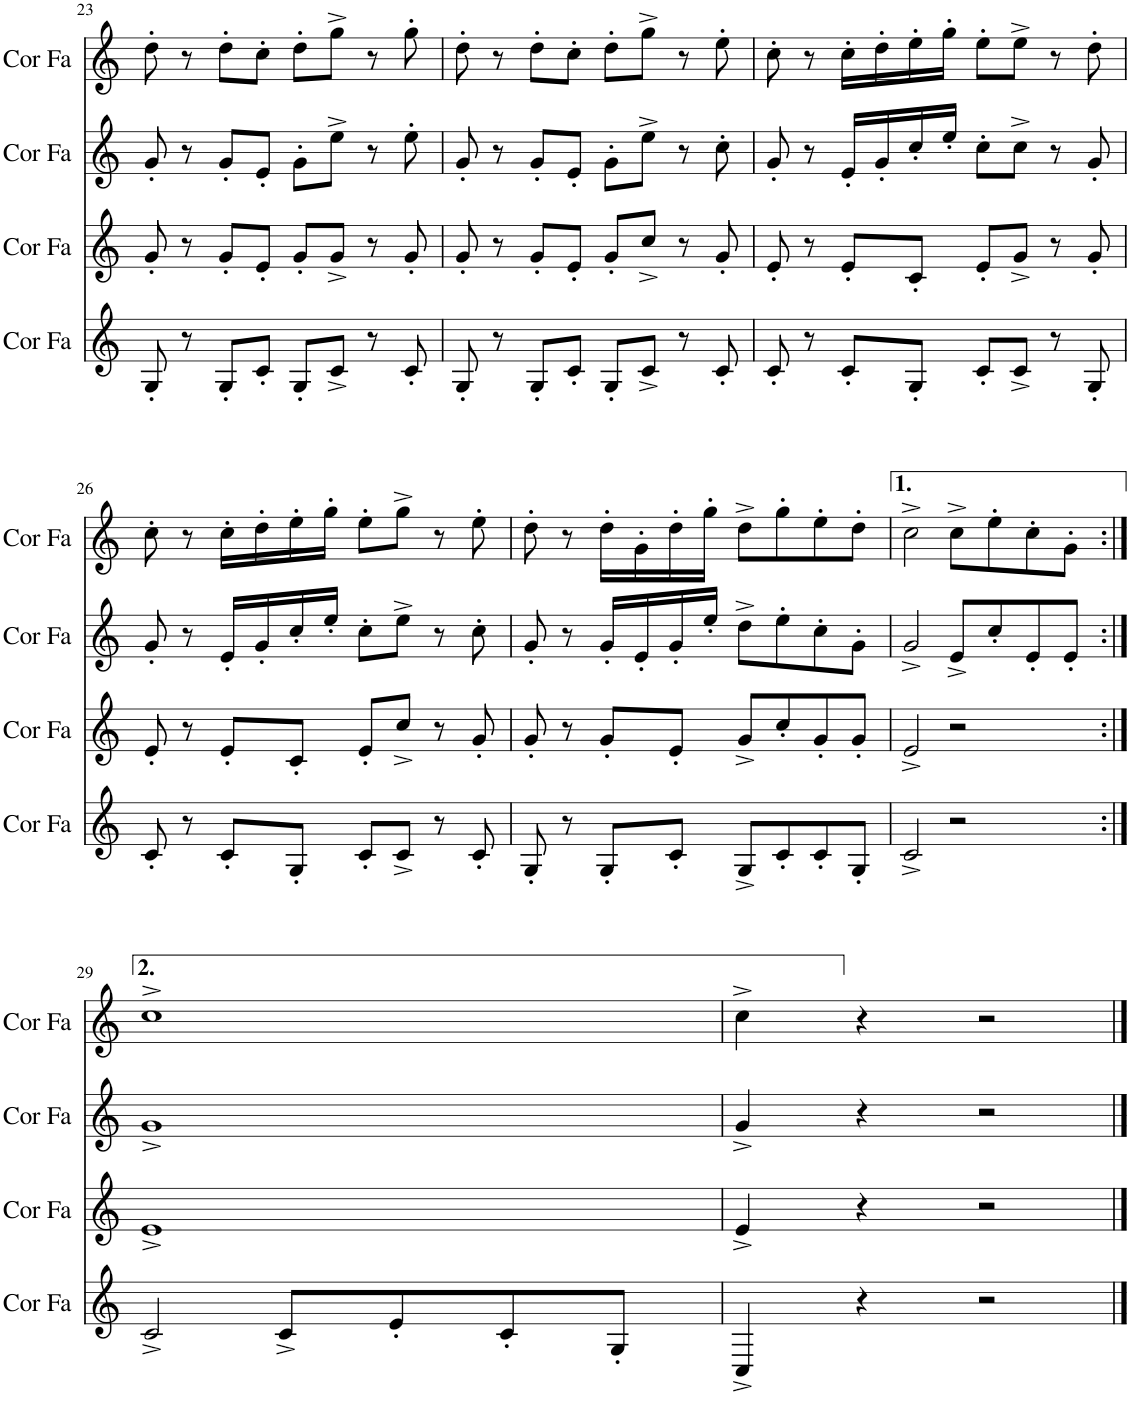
**kern	**kern	**kern	**kern
*part4	*part3	*part2	*part1
*staff4	*staff3	*staff2	*staff1
*I"Cor en Fa	*I"Cor en Fa	*I"Cor en Fa	*I"Cor en Fa
*I'Cor Fa	*I'Cor Fa	*I'Cor Fa	*I'Cor Fa
!!LO:PB:g=z
*clefG2	*clefG2	*clefG2	*clefG2
*Trd4c7	*Trd4c7	*Trd4c7	*Trd4c7
*k[]	*k[]	*k[]	*k[]
*M4/4	*M4/4	*M4/4	*M4/4
=23	=23	=23	=23
8G'/	8g'/	8g'/	8dd'\
8r	8r	8r	8r
8G'/L	8g'/L	8g'/L	8dd'\L
8c'/J	8e'/J	8e'/J	8cc'\J
8G'/L	8g'/L	8g'\L	8dd'\L
8c^/J	8g^/J	8ee^\J	8gg^\J
8r	8r	8r	8r
8c'/	8g'/	8ee'\	8gg'\
=24	=24	=24	=24
8G'/	8g'/	8g'/	8dd'\
8r	8r	8r	8r
8G'/L	8g'/L	8g'/L	8dd'\L
8c'/J	8e'/J	8e'/J	8cc'\J
8G'/L	8g'/L	8g'\L	8dd'\L
8c^/J	8cc^/J	8ee^\J	8gg^\J
8r	8r	8r	8r
8c'/	8g'/	8cc'\	8ee'\
=25	=25	=25	=25
8c'/	8e'/	8g'/	8cc'\
8r	8r	8r	8r
8c'/L	8e'/L	16e'/LL	16cc'\LL
.	.	16g'/	16dd'\
8G'/J	8c'/J	16cc'/	16ee'\
.	.	16ee'/JJ	16gg'\JJ
8c'/L	8e'/L	8cc'\L	8ee'\L
8c^/J	8g^/J	8cc^\J	8ee^\J
8r	8r	8r	8r
8G'/	8g'/	8g'/	8dd'\
!!LO:LB:g=z
=26	=26	=26	=26
8c'/	8e'/	8g'/	8cc'\
8r	8r	8r	8r
8c'/L	8e'/L	16e'/LL	16cc'\LL
.	.	16g'/	16dd'\
8G'/J	8c'/J	16cc'/	16ee'\
.	.	16ee'/JJ	16gg'\JJ
8c'/L	8e'/L	8cc'\L	8ee'\L
8c^/J	8cc^/J	8ee^\J	8gg^\J
8r	8r	8r	8r
8c'/	8g'/	8cc'\	8ee'\
=27	=27	=27	=27
8G'/	8g'/	8g'/	8dd'\
8r	8r	8r	8r
8G'/L	8g'/L	16g'/LL	16dd'\LL
.	.	16e'/	16g'\
8c'/J	8e'/J	16g'/	16dd'\
.	.	16ee'/JJ	16gg'\JJ
8G^/L	8g^/L	8dd^\L	8dd^\L
8c'/	8cc'/	8ee'\	8gg'\
8c'/	8g'/	8cc'\	8ee'\
8G'/J	8g'/J	8g'\J	8dd'\J
=28	=28	=28	=28
2c^/	2e^/	2g^/	2cc^\
2r	2r	8e^/L	8cc^\L
.	.	8cc'/	8ee'\
.	.	8e'/	8cc'\
.	.	8e'/J	8g'\J
!!LO:LB:g=z
=29:|!	=29:|!	=29:|!	=29:|!
2c^/	1e^	1g^	1cc^
8c^/L	.	.	.
8e'/	.	.	.
8c'/	.	.	.
8G'/J	.	.	.
=30	=30	=30	=30
4C^/	4e^/	4g^/	4cc^\
4r	4r	4r	4r
2r	2r	2r	2r
==	==	==	==
*-	*-	*-	*-
